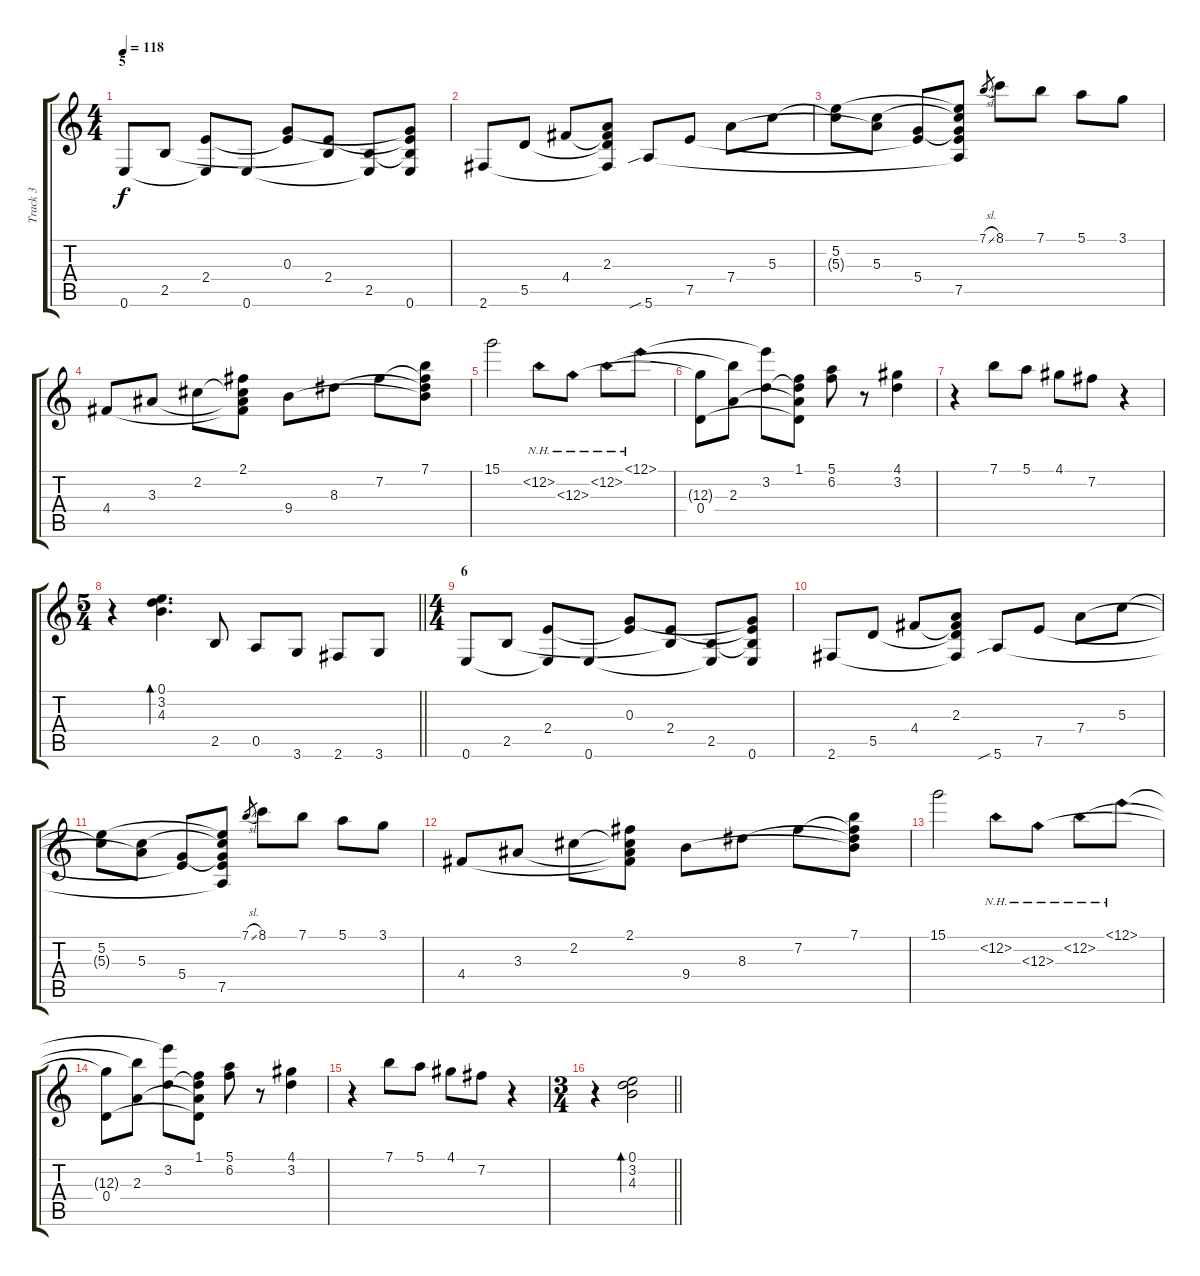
\track ("Track 3" "Track 3") {instrument acousticguitarsteel}
\staff {score tabs}
\tuning (E4 B3 G3 D3 A2 E2) {hide}
\ts (4 4)
\section ("" "5")
\tempo 118
\clef g2
\ks c
0.6.8{dy f} 2.5.8 (2.4 0.6{t}).8 0.6.8 (0.3 2.4{t}).8 (2.4 2.5{t}).8 (2.5 0.6{t}).8 (0.3{t} 2.4{t} 2.5{t} 0.6).8 |
2.6.8 5.5.8 4.4.8 (2.3 4.4{t} 5.5{t} 2.6{t}).8 5.6{sib}.8 7.5.8 7.4.8 5.3.8 |
(5.2 5.3{t}).8 (5.3 7.4{t}).8 (5.4 7.5{t}).8 (5.2{t} 5.3{t} 5.4{t} 7.5 5.6{t}).8 7.1{sl}.8{gr} 8.1.8 7.1.8 5.1.8 3.1.8 |
4.4.8 3.3.8 2.2.8 (2.1 2.2{t} 3.3{t} 4.4{t}).8 9.4.8 8.3.8 7.2.8 (7.1 7.2{t} 8.3{t} 9.4{t}).8 |
15.1.2 12.2{nh}.8{volume 9} 12.3{nh}.8 12.2{nh}.8 12.1{nh}.8 |
(12.3{t} 0.4).8{volume 12} (12.2{t} 2.3).8 (12.1{t} 3.2).8 (1.1 3.2{t} 2.3{t} 0.4{t}).8 (5.1 6.2).8 r.8 (4.1 3.2).4 |
r.4 7.1.8 5.1.8 4.1.8 7.2.8 r.4 |
\ts (5 4)
\barLineRight lightlight
r.4 (0.1 3.2 4.3).4{d bd 240} 2.5.8 0.5.8 3.6.8 2.6.8 3.6.8 |
\ts (4 4)
\section ("" "6")
0.6.8 2.5.8 (2.4 0.6{t}).8 0.6.8 (0.3 2.4{t}).8 (2.4 2.5{t}).8 (2.5 0.6{t}).8 (0.3{t} 2.4{t} 2.5{t} 0.6).8 |
2.6.8 5.5.8 4.4.8 (2.3 4.4{t} 5.5{t} 2.6{t}).8 5.6{sib}.8 7.5.8 7.4.8 5.3.8 |
(5.2 5.3{t}).8 (5.3 7.4{t}).8 (5.4 7.5{t}).8 (5.2{t} 5.3{t} 5.4{t} 7.5 5.6{t}).8 7.1{sl}.8{gr} 8.1.8 7.1.8 5.1.8 3.1.8 |
4.4.8 3.3.8 2.2.8 (2.1 2.2{t} 3.3{t} 4.4{t}).8 9.4.8 8.3.8 7.2.8 (7.1 7.2{t} 8.3{t} 9.4{t}).8 |
15.1.2 12.2{nh}.8{volume 9} 12.3{nh}.8 12.2{nh}.8 12.1{nh}.8 |
(12.3{t} 0.4).8{volume 12} (12.2{t} 2.3).8 (12.1{t} 3.2).8 (1.1 3.2{t} 2.3{t} 0.4{t}).8 (5.1 6.2).8 r.8 (4.1 3.2).4 |
r.4 7.1.8 5.1.8 4.1.8 7.2.8 r.4 |
\ts (3 4)
\barLineRight lightlight
r.4 (0.1 3.2 4.3).2{bd 240}
